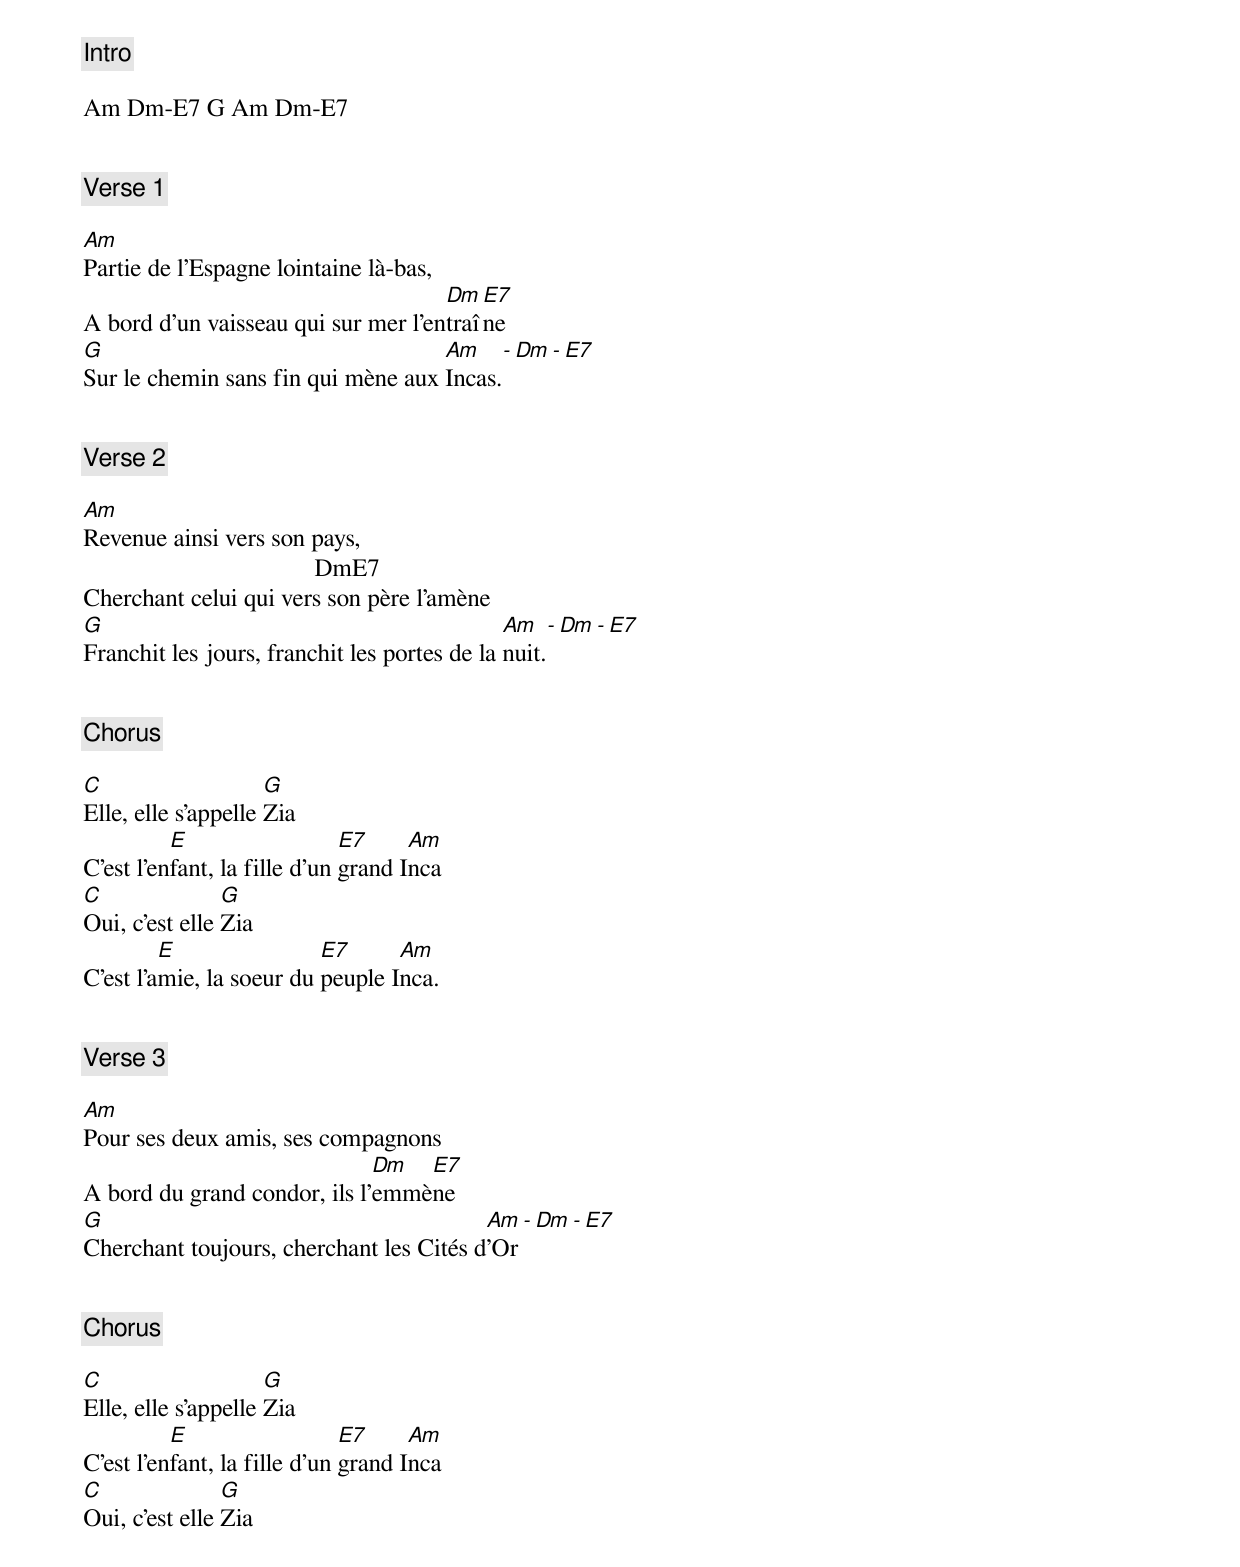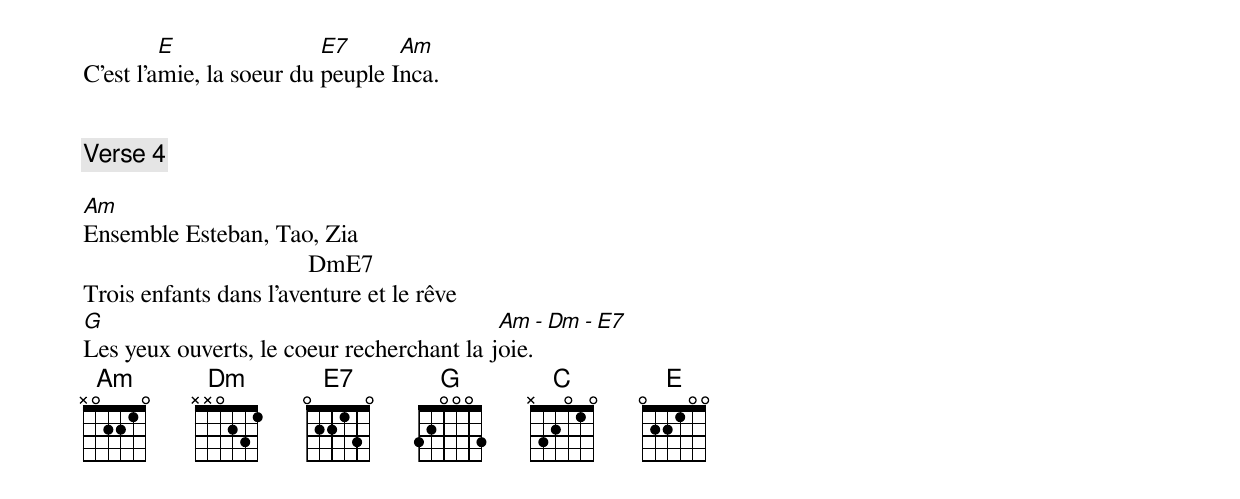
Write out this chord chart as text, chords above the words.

[Intro]

Am Dm-E7 G Am Dm-E7


[Verse 1]

Am
Partie de l'Espagne lointaine là-bas,
                                     Dm  E7
A bord d'un vaisseau qui sur mer l'entraîne
G                                   Am    - Dm - E7
Sur le chemin sans fin qui mène aux Incas.


[Verse 2]

Am
Revenue ainsi vers son pays,
                                     DmE7
Cherchant celui qui vers son père l'amène
G                                             Am   - Dm - E7
Franchit les jours, franchit les portes de la nuit.


[Chorus]

C                    G
Elle, elle s'appelle Zia
          E                   E7     Am
C'est l'enfant, la fille d'un grand Inca
C               G
Oui, c'est elle Zia
         E                E7      Am
C’est l’amie, la soeur du peuple Inca.


[Verse 3]

Am
Pour ses deux amis, ses compagnons
                              Dm  E7
A bord du grand condor, ils l'emmène
G                                        Am - Dm - E7
Cherchant toujours, cherchant les Cités d'Or


[Chorus]

C                    G
Elle, elle s'appelle Zia
          E                   E7     Am
C'est l'enfant, la fille d'un grand Inca
C               G
Oui, c'est elle Zia
         E                E7      Am
C’est l’amie, la soeur du peuple Inca.


[Verse 4]

Am
Ensemble Esteban, Tao, Zia
                                    DmE7
Trois enfants dans l'aventure et le rêve
G                                          Am  - Dm - E7
Les yeux ouverts, le coeur recherchant la joie.
